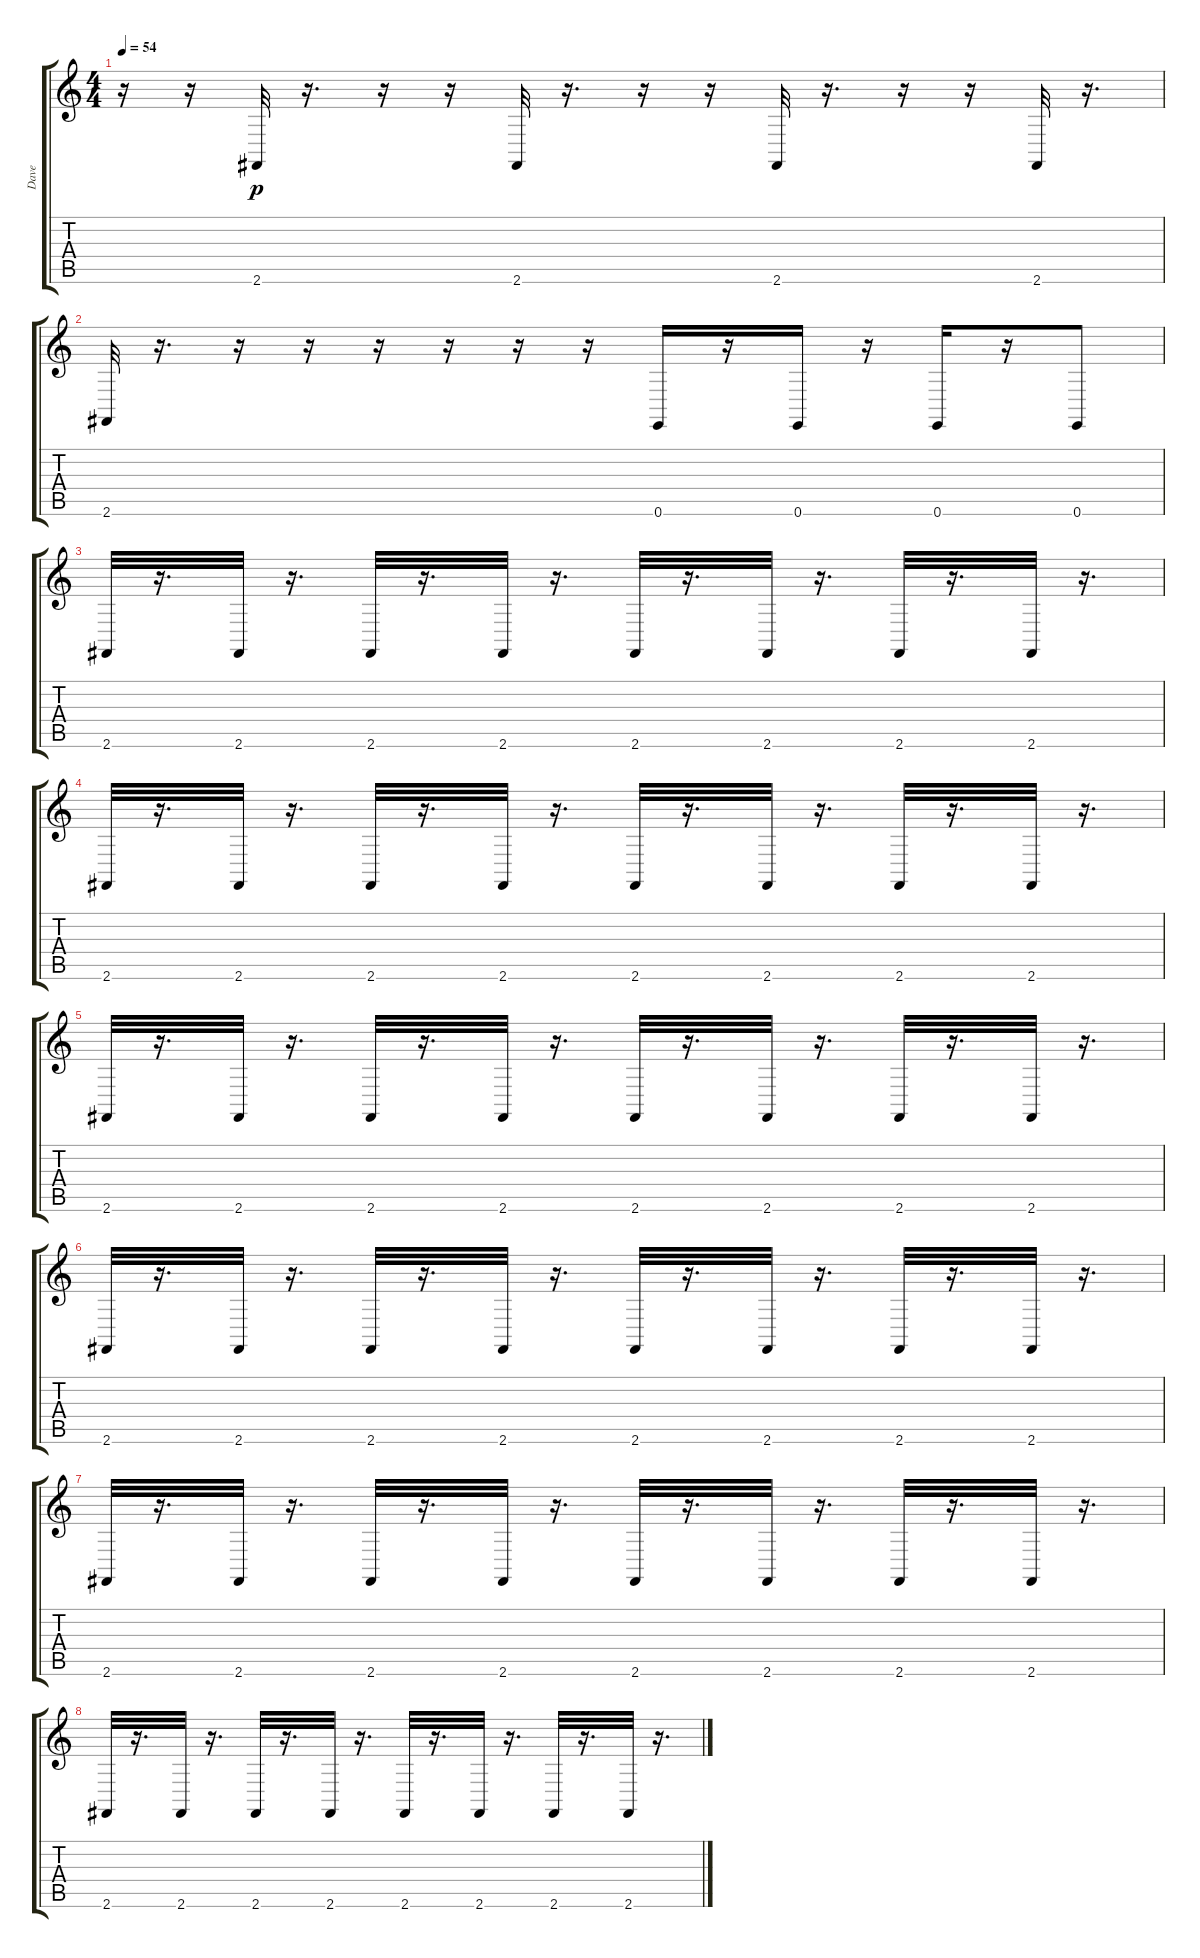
\track ("Dave" "Dave") {instrument acousticgrandpiano}
\staff {score tabs}
\tuning (E4 B3 G3 D3 A2 E2) {hide}
\ts (4 4)
\tempo 54
\clef g2
\ks c
r.16{dy p volume 9} r.16 2.6.32 r.16{d} r.16 r.16 2.6.32 r.16{d} r.16 r.16 2.6.32 r.16{d} r.16 r.16 2.6.32 r.16{d} |
2.6.32{volume 9} r.16{d} r.16 r.16 r.16 r.16 r.16 r.16 0.6.16 r.16 0.6.16 r.16 0.6.16 r.16 0.6.8 |
2.6.32{volume 4} r.16{d} 2.6.32 r.16{d} 2.6.32 r.16{d} 2.6.32 r.16{d} 2.6.32 r.16{d} 2.6.32 r.16{d} 2.6.32 r.16{d} 2.6.32 r.16{d} |
2.6.32 r.16{d} 2.6.32 r.16{d} 2.6.32 r.16{d} 2.6.32 r.16{d} 2.6.32 r.16{d} 2.6.32 r.16{d} 2.6.32 r.16{d} 2.6.32 r.16{d} |
2.6.32 r.16{d} 2.6.32 r.16{d} 2.6.32 r.16{d} 2.6.32 r.16{d} 2.6.32 r.16{d} 2.6.32 r.16{d} 2.6.32 r.16{d} 2.6.32 r.16{d} |
2.6.32 r.16{d} 2.6.32 r.16{d} 2.6.32 r.16{d} 2.6.32 r.16{d} 2.6.32 r.16{d} 2.6.32 r.16{d} 2.6.32 r.16{d} 2.6.32 r.16{d} |
2.6.32 r.16{d} 2.6.32 r.16{d} 2.6.32 r.16{d} 2.6.32 r.16{d} 2.6.32 r.16{d} 2.6.32 r.16{d} 2.6.32 r.16{d} 2.6.32 r.16{d} |
2.6.32 r.16{d} 2.6.32 r.16{d} 2.6.32 r.16{d} 2.6.32 r.16{d} 2.6.32 r.16{d} 2.6.32 r.16{d} 2.6.32 r.16{d} 2.6.32 r.16{d}
